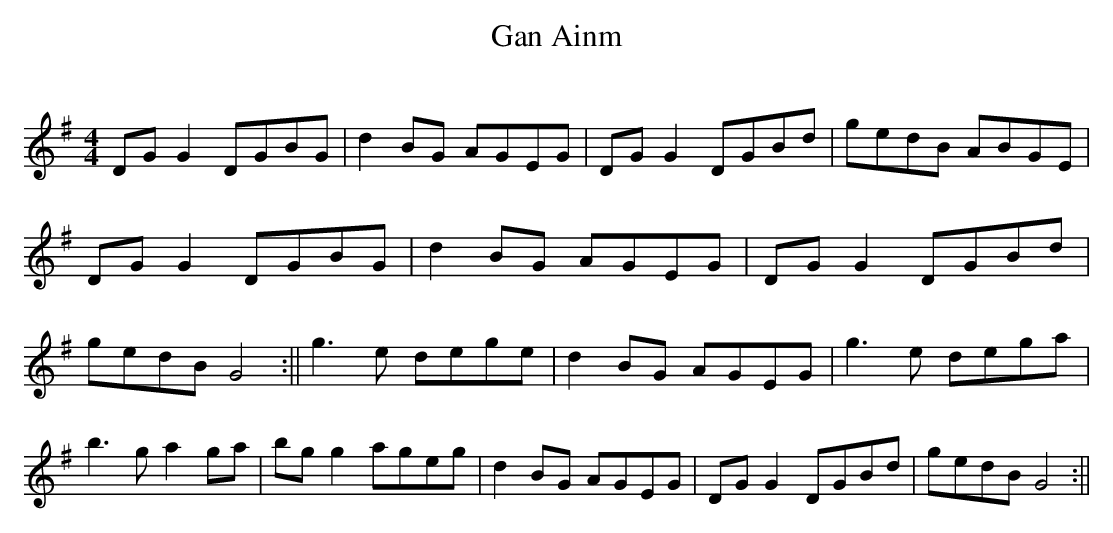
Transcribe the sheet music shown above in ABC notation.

X:1
T:Gan Ainm
C:
M:4/4
L:1/8
K:G
DGG2 DGBG|d2BG AGEG|DGG2 DGBd|gedB ABGE|\
DGG2 DGBG|d2BG AGEG|DGG2 DGBd|gedB G4:||\
g3e dege|d2BG AGEG|g3e dega|b3g a2ga|\
bgg2 ageg|d2BG AGEG|DGG2 DGBd|gedB G4:||
